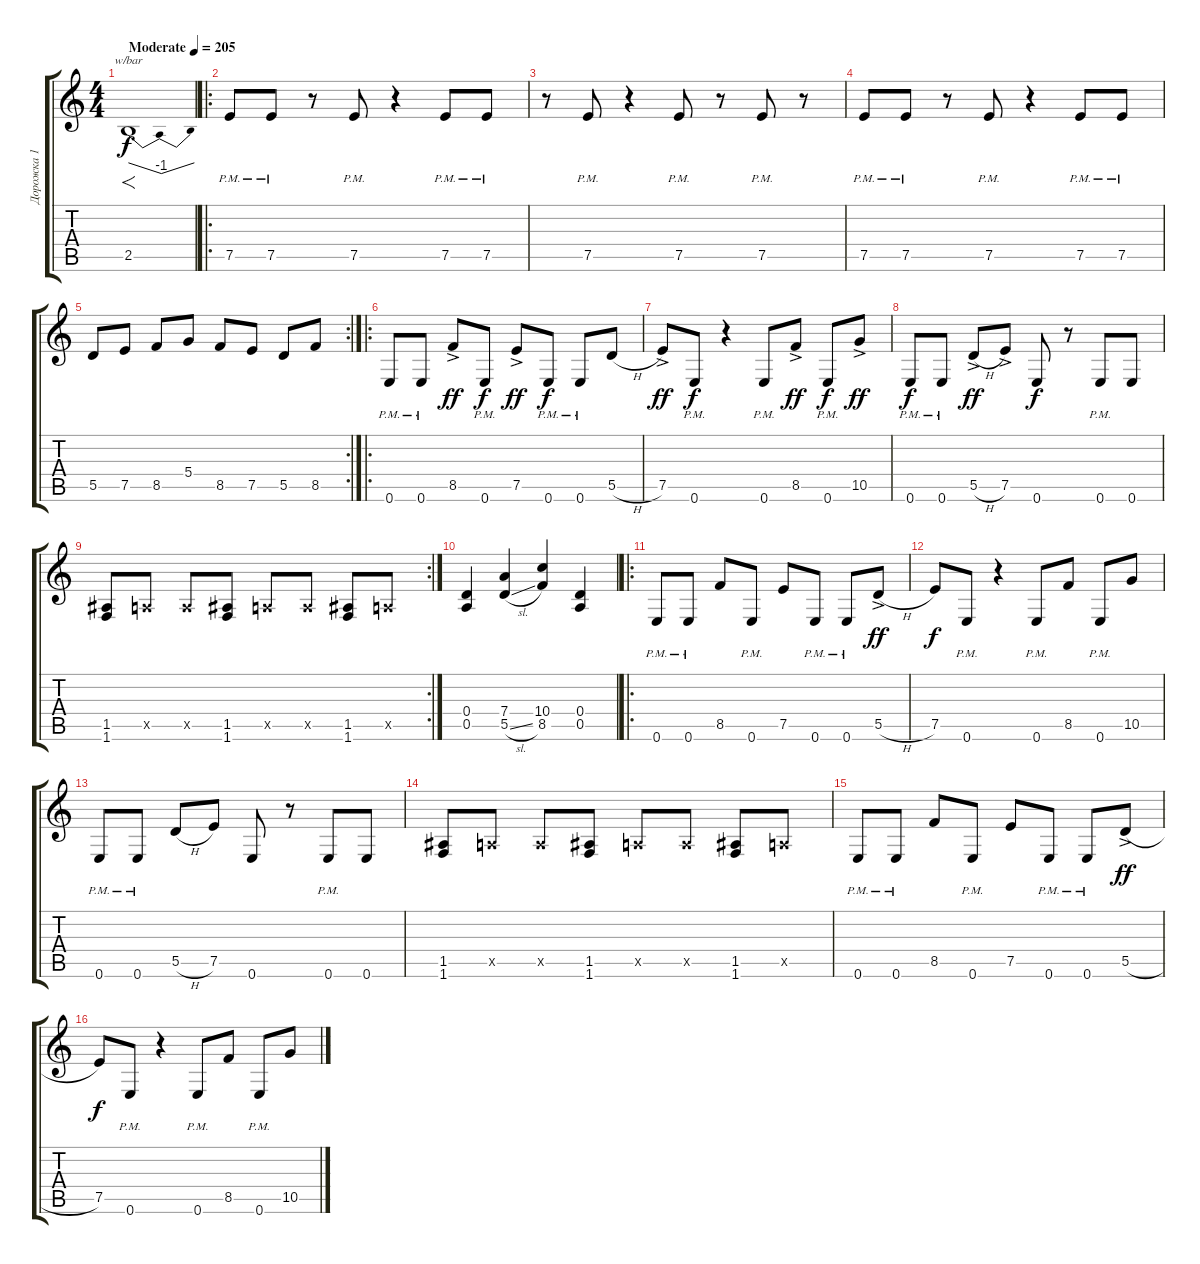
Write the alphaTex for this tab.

\track ("Дорожка 1" "Дорожка 1") {instrument distortionguitar}
\staff {score tabs}
\tuning (E4 B3 G3 D3 A2 E2) {hide}
\ts (4 4)
\tempo (205 "Moderate")
\clef g2
\ks c
2.5.1{f tbe (dip default 0 0 30 -4 60 0) dy f instrument distortionguitar} |
\ro
7.5{pm}.8 7.5{pm}.8 r.8 7.5{pm}.8 r.4 7.5{pm}.8 7.5{pm}.8 |
r.8 7.5{pm}.8 r.4 7.5{pm}.8 r.8 7.5{pm}.8 r.8 |
7.5{pm}.8 7.5{pm}.8 r.8 7.5{pm}.8 r.4 7.5{pm}.8 7.5{pm}.8 |
\rc 2
5.5.8 7.5.8 8.5.8 5.4.8 8.5.8 7.5.8 5.5.8 8.5.8 |
\ro
0.6{pm}.8 0.6{pm}.8 8.5{ac}.8{dy ff} 0.6{pm}.8{dy f} 7.5{ac}.8{dy ff} 0.6{pm}.8{dy f} 0.6{pm}.8 5.5{h}.8 |
7.5{ac}.8{dy ff} 0.6{pm}.8{dy f} r.4 0.6{pm}.8 8.5{ac}.8{dy ff} 0.6{pm}.8{dy f} 10.5{ac}.8{dy ff} |
0.6{pm}.8{dy f} 0.6{pm}.8 5.5{h ac}.8{dy ff} 7.5{ac}.8 0.6.8{dy f} r.8 0.6{pm}.8 0.6.8 |
\rc 2
(1.5 1.6).8 0.5{x}.8 0.5{x}.8 (1.5 1.6).8 0.5{x}.8 0.5{x}.8 (1.5 1.6).8 0.5{x}.8 |
(0.4 0.5).4 (7.4 5.5{sl}).4 (10.4 8.5).4 (0.4 0.5).4 |
\ro
0.6{pm}.8 0.6{pm}.8 8.5.8 0.6{pm}.8 7.5.8 0.6{pm}.8 0.6{pm}.8 5.5{h ac}.8{dy ff} |
7.5.8{dy f} 0.6{pm}.8 r.4 0.6{pm}.8 8.5.8 0.6{pm}.8 10.5.8 |
0.6{pm}.8 0.6{pm}.8 5.5{h}.8 7.5.8 0.6.8 r.8 0.6{pm}.8 0.6.8 |
(1.5 1.6).8 0.5{x}.8 0.5{x}.8 (1.5 1.6).8 0.5{x}.8 0.5{x}.8 (1.5 1.6).8 0.5{x}.8 |
0.6{pm}.8 0.6{pm}.8 8.5.8 0.6{pm}.8 7.5.8 0.6{pm}.8 0.6{pm}.8 5.5{h ac}.8{dy ff} |
7.5.8{dy f} 0.6{pm}.8 r.4 0.6{pm}.8 8.5.8 0.6{pm}.8 10.5.8
